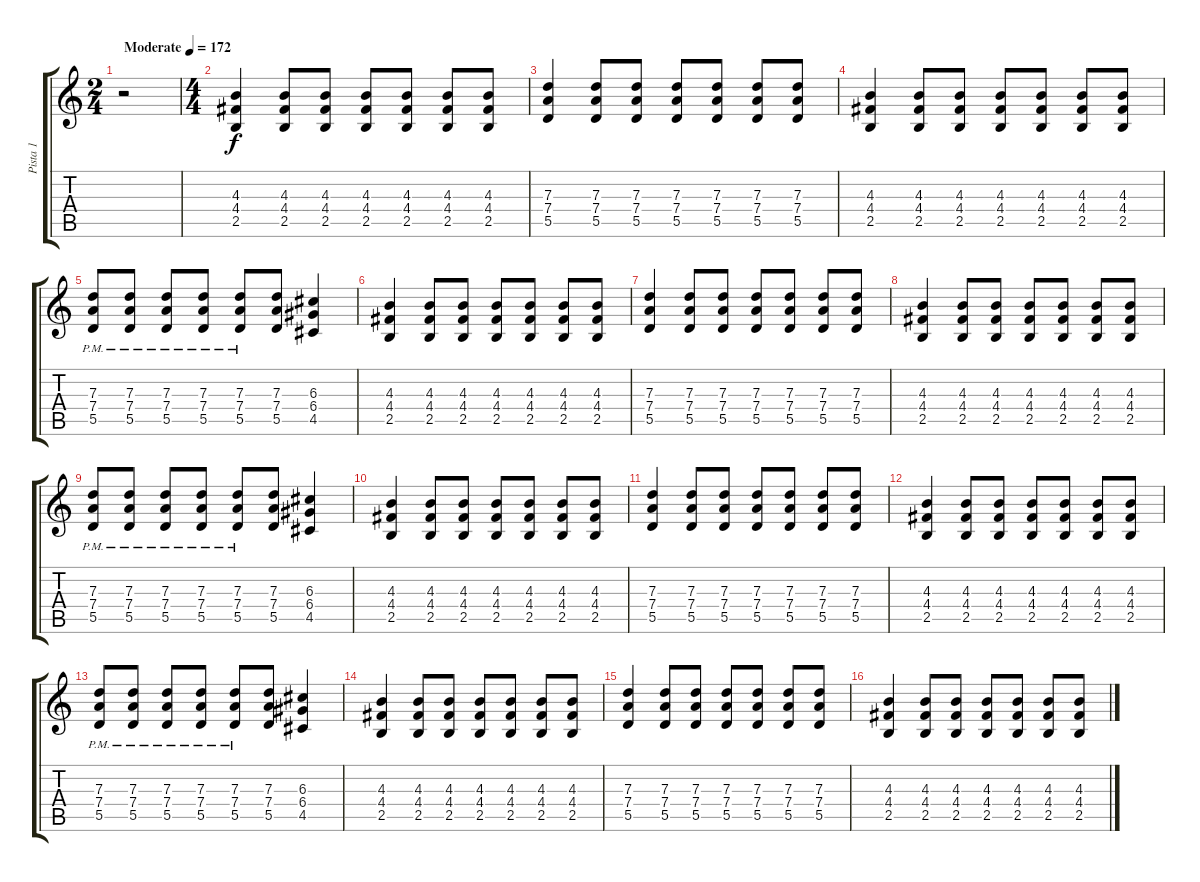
\track ("Pista 1" "Pista 1") {instrument distortionguitar}
\staff {score tabs}
\tuning (E4 B3 G3 D3 A2 E2) {hide}
\ts (2 4)
\tempo (172 "Moderate")
\clef g2
\ks c
r.2{dy f instrument distortionguitar} |
\ts (4 4)
(4.3 4.4 2.5).4 (4.3 4.4 2.5).8 (4.3 4.4 2.5).8 (4.3 4.4 2.5).8 (4.3 4.4 2.5).8 (4.3 4.4 2.5).8 (4.3 4.4 2.5).8 |
(7.3 7.4 5.5).4 (7.3 7.4 5.5).8 (7.3 7.4 5.5).8 (7.3 7.4 5.5).8 (7.3 7.4 5.5).8 (7.3 7.4 5.5).8 (7.3 7.4 5.5).8 |
(4.3 4.4 2.5).4 (4.3 4.4 2.5).8 (4.3 4.4 2.5).8 (4.3 4.4 2.5).8 (4.3 4.4 2.5).8 (4.3 4.4 2.5).8 (4.3 4.4 2.5).8 |
(7.3 7.4{pm} 5.5{pm}).8 (7.3 7.4{pm} 5.5{pm}).8 (7.3 7.4{pm} 5.5{pm}).8 (7.3 7.4{pm} 5.5{pm}).8 (7.3 7.4{pm} 5.5{pm}).8 (7.3 7.4 5.5).8 (6.3 6.4 4.5).4 |
(4.3 4.4 2.5).4 (4.3 4.4 2.5).8 (4.3 4.4 2.5).8 (4.3 4.4 2.5).8 (4.3 4.4 2.5).8 (4.3 4.4 2.5).8 (4.3 4.4 2.5).8 |
(7.3 7.4 5.5).4 (7.3 7.4 5.5).8 (7.3 7.4 5.5).8 (7.3 7.4 5.5).8 (7.3 7.4 5.5).8 (7.3 7.4 5.5).8 (7.3 7.4 5.5).8 |
(4.3 4.4 2.5).4 (4.3 4.4 2.5).8 (4.3 4.4 2.5).8 (4.3 4.4 2.5).8 (4.3 4.4 2.5).8 (4.3 4.4 2.5).8 (4.3 4.4 2.5).8 |
(7.3 7.4{pm} 5.5{pm}).8 (7.3 7.4{pm} 5.5{pm}).8 (7.3 7.4{pm} 5.5{pm}).8 (7.3 7.4{pm} 5.5{pm}).8 (7.3 7.4{pm} 5.5{pm}).8 (7.3 7.4 5.5).8 (6.3 6.4 4.5).4 |
(4.3 4.4 2.5).4 (4.3 4.4 2.5).8 (4.3 4.4 2.5).8 (4.3 4.4 2.5).8 (4.3 4.4 2.5).8 (4.3 4.4 2.5).8 (4.3 4.4 2.5).8 |
(7.3 7.4 5.5).4 (7.3 7.4 5.5).8 (7.3 7.4 5.5).8 (7.3 7.4 5.5).8 (7.3 7.4 5.5).8 (7.3 7.4 5.5).8 (7.3 7.4 5.5).8 |
(4.3 4.4 2.5).4 (4.3 4.4 2.5).8 (4.3 4.4 2.5).8 (4.3 4.4 2.5).8 (4.3 4.4 2.5).8 (4.3 4.4 2.5).8 (4.3 4.4 2.5).8 |
(7.3 7.4{pm} 5.5{pm}).8 (7.3 7.4{pm} 5.5{pm}).8 (7.3 7.4{pm} 5.5{pm}).8 (7.3 7.4{pm} 5.5{pm}).8 (7.3 7.4{pm} 5.5{pm}).8 (7.3 7.4 5.5).8 (6.3 6.4 4.5).4 |
(4.3 4.4 2.5).4 (4.3 4.4 2.5).8 (4.3 4.4 2.5).8 (4.3 4.4 2.5).8 (4.3 4.4 2.5).8 (4.3 4.4 2.5).8 (4.3 4.4 2.5).8 |
(7.3 7.4 5.5).4 (7.3 7.4 5.5).8 (7.3 7.4 5.5).8 (7.3 7.4 5.5).8 (7.3 7.4 5.5).8 (7.3 7.4 5.5).8 (7.3 7.4 5.5).8 |
(4.3 4.4 2.5).4 (4.3 4.4 2.5).8 (4.3 4.4 2.5).8 (4.3 4.4 2.5).8 (4.3 4.4 2.5).8 (4.3 4.4 2.5).8 (4.3 4.4 2.5).8
